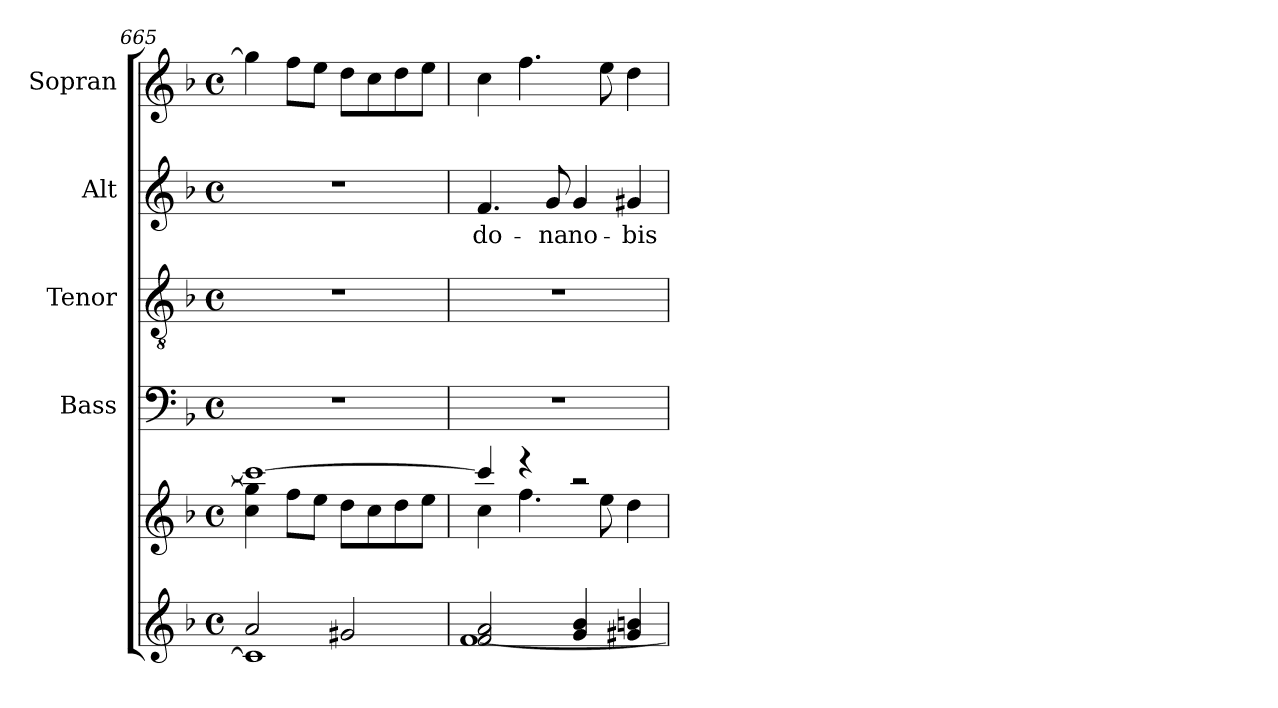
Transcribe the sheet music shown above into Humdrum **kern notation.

**kern	**kern	**kern	**kern	**kern	**text	**kern
*part5	*part5	*part4	*part3	*part2	*part2	*part1
*staff6	*staff5	*staff4	*staff3	*staff2	*staff2	*staff1
*	*	*I"Bass	*I"Tenor	*I"Alt	*	*I"Sopran
*	*	*I'B.	*I'T.	*I'A.	*	*I'S.
!!LO:LB:g=z
*clefG2	*clefG2	*clefF4	*clefGv2	*clefG2	*	*clefG2
*k[b-]	*k[b-]	*k[b-]	*k[b-]	*k[b-]	*	*k[b-]
*F:	*F:	*F:	*F:	*F:	*	*F:
*M4/4	*M4/4	*M4/4	*M4/4	*M4/4	*	*M4/4
*met(c)	*met(c)	*met(c)	*met(c)	*met(c)	*	*met(c)
=665	=665	=665	=665	=665	=665	=665
*^	*^	*	*	*	*	*
2a/	1c]	1ccc_	4cc\ 4gg\]	1r	1r	1r	.	4gg\]
.	.	.	8ff\L	.	.	.	.	8ff\L
.	.	.	8ee\J	.	.	.	.	8ee\J
2g#X/	.	.	8dd\L	.	.	.	.	8dd\L
.	.	.	8cc\	.	.	.	.	8cc\
.	.	.	8dd\	.	.	.	.	8dd\
.	.	.	8ee\J	.	.	.	.	8ee\J
=666	=666	=666	=666	=666	=666	=666	=666	=666
!	!	!	!	!	!	!	!LO:LY:b	!
2f/ 2a/	[<1f	4ccc/]	4cc\	1r	1r	4.f/	do-	4cc\
.	.	4rddd	4.ff\	.	.	.	.	4.ff\
!	!	!	!	!	!	!	!LO:LY:b	!
.	.	.	.	.	.	8g/	-na	.
!	!	!	!	!	!	!	!LO:LY:b	!
4g/ 4b-/	.	2raa	.	.	.	4g/	no-	.
.	.	.	8ee\	.	.	.	.	8ee\
!	!	!	!	!	!	!	!LO:LY:b	!
4g#X/ 4bn/	.	.	4dd\	.	.	4g#X/	-bis	4dd\
*v	*v	*	*	*	*	*	*	*
*	*v	*v	*	*	*	*	*
=	=	=	=	=	=	=
*-	*-	*-	*-	*-	*-	*-
